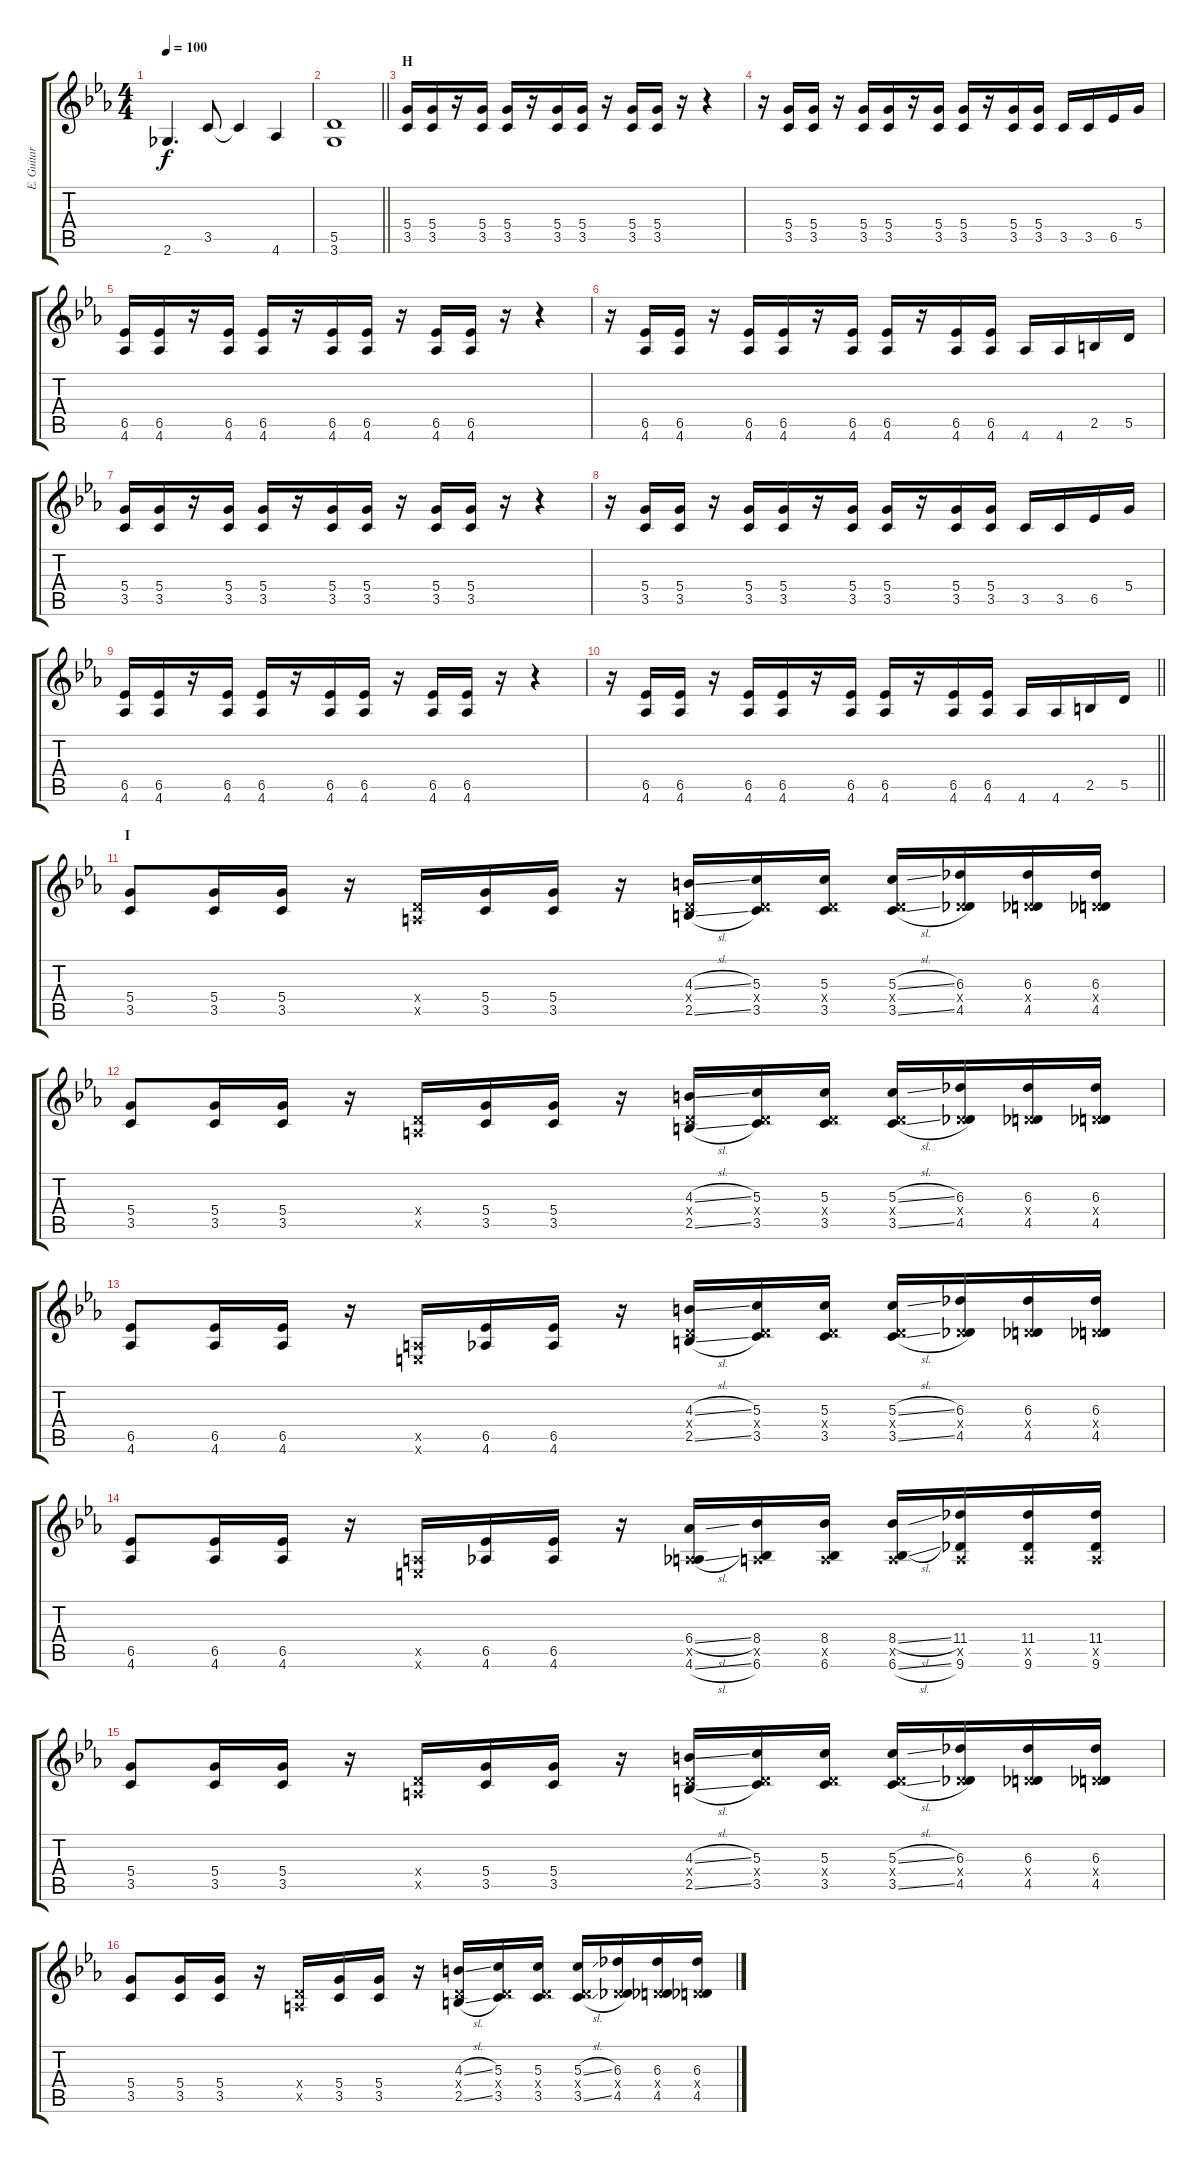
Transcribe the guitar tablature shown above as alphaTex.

\track ("E. Guitar I" "E. Guitar ") {instrument overdrivenguitar}
\staff {score tabs}
\tuning (E4 B3 G3 D3 A2 E2) {hide}
\ts (4 4)
\tempo 100
\clef g2
\ks eb
2.6.4{d dy f} 3.5.8 3.5{t}.4 4.6.4 |
\barLineRight lightlight
(5.5 3.6).1 |
\section ("" "H")
(5.4 3.5).16 (5.4 3.5).16 r.16 (5.4 3.5).16 (5.4 3.5).16 r.16 (5.4 3.5).16 (5.4 3.5).16 r.16 (5.4 3.5).16 (5.4 3.5).16 r.16 r.4 |
r.16 (5.4 3.5).16 (5.4 3.5).16 r.16 (5.4 3.5).16 (5.4 3.5).16 r.16 (5.4 3.5).16 (5.4 3.5).16 r.16 (5.4 3.5).16 (5.4 3.5).16 3.5.16 3.5.16 6.5.16 5.4.16 |
(6.5 4.6).16 (6.5 4.6).16 r.16 (6.5 4.6).16 (6.5 4.6).16 r.16 (6.5 4.6).16 (6.5 4.6).16 r.16 (6.5 4.6).16 (6.5 4.6).16 r.16 r.4 |
r.16 (6.5 4.6).16 (6.5 4.6).16 r.16 (6.5 4.6).16 (6.5 4.6).16 r.16 (6.5 4.6).16 (6.5 4.6).16 r.16 (6.5 4.6).16 (6.5 4.6).16 4.6.16 4.6.16 2.5.16 5.5.16 |
(5.4 3.5).16 (5.4 3.5).16 r.16 (5.4 3.5).16 (5.4 3.5).16 r.16 (5.4 3.5).16 (5.4 3.5).16 r.16 (5.4 3.5).16 (5.4 3.5).16 r.16 r.4 |
r.16 (5.4 3.5).16 (5.4 3.5).16 r.16 (5.4 3.5).16 (5.4 3.5).16 r.16 (5.4 3.5).16 (5.4 3.5).16 r.16 (5.4 3.5).16 (5.4 3.5).16 3.5.16 3.5.16 6.5.16 5.4.16 |
(6.5 4.6).16 (6.5 4.6).16 r.16 (6.5 4.6).16 (6.5 4.6).16 r.16 (6.5 4.6).16 (6.5 4.6).16 r.16 (6.5 4.6).16 (6.5 4.6).16 r.16 r.4 |
\barLineRight lightlight
r.16 (6.5 4.6).16 (6.5 4.6).16 r.16 (6.5 4.6).16 (6.5 4.6).16 r.16 (6.5 4.6).16 (6.5 4.6).16 r.16 (6.5 4.6).16 (6.5 4.6).16 4.6.16 4.6.16 2.5.16 5.5.16 |
\section ("" "I")
(5.4 3.5).8 (5.4 3.5).16 (5.4 3.5).16 r.16 (0.4{x} 0.5{x}).16 (5.4 3.5).16 (5.4 3.5).16 r.16 (4.3{sl} 0.4{x} 2.5{sl}).16 (5.3 0.4{x} 3.5).16 (5.3 0.4{x} 3.5).16 (5.3{sl} 0.4{x} 3.5{sl}).16 (6.3 0.4{x} 4.5).16 (6.3 0.4{x} 4.5).16 (6.3 0.4{x} 4.5).16 |
(5.4 3.5).8 (5.4 3.5).16 (5.4 3.5).16 r.16 (0.4{x} 0.5{x}).16 (5.4 3.5).16 (5.4 3.5).16 r.16 (4.3{sl} 0.4{x} 2.5{sl}).16 (5.3 0.4{x} 3.5).16 (5.3 0.4{x} 3.5).16 (5.3{sl} 0.4{x} 3.5{sl}).16 (6.3 0.4{x} 4.5).16 (6.3 0.4{x} 4.5).16 (6.3 0.4{x} 4.5).16 |
(6.5 4.6).8 (6.5 4.6).16 (6.5 4.6).16 r.16 (0.5{x} 0.6{x}).16 (6.5 4.6).16 (6.5 4.6).16 r.16 (4.3{sl} 0.4{x} 2.5{sl}).16 (5.3 0.4{x} 3.5).16 (5.3 0.4{x} 3.5).16 (5.3{sl} 0.4{x} 3.5{sl}).16 (6.3 0.4{x} 4.5).16 (6.3 0.4{x} 4.5).16 (6.3 0.4{x} 4.5).16 |
(6.5 4.6).8 (6.5 4.6).16 (6.5 4.6).16 r.16 (0.5{x} 0.6{x}).16 (6.5 4.6).16 (6.5 4.6).16 r.16 (6.4{sl} 0.5{x} 4.6{sl}).16 (8.4 0.5{x} 6.6).16 (8.4 0.5{x} 6.6).16 (8.4{sl} 0.5{x} 6.6{sl}).16 (11.4 0.5{x} 9.6).16 (11.4 0.5{x} 9.6).16 (11.4 0.5{x} 9.6).16 |
(5.4 3.5).8 (5.4 3.5).16 (5.4 3.5).16 r.16 (0.4{x} 0.5{x}).16 (5.4 3.5).16 (5.4 3.5).16 r.16 (4.3{sl} 0.4{x} 2.5{sl}).16 (5.3 0.4{x} 3.5).16 (5.3 0.4{x} 3.5).16 (5.3{sl} 0.4{x} 3.5{sl}).16 (6.3 0.4{x} 4.5).16 (6.3 0.4{x} 4.5).16 (6.3 0.4{x} 4.5).16 |
(5.4 3.5).8 (5.4 3.5).16 (5.4 3.5).16 r.16 (0.4{x} 0.5{x}).16 (5.4 3.5).16 (5.4 3.5).16 r.16 (4.3{sl} 0.4{x} 2.5{sl}).16 (5.3 0.4{x} 3.5).16 (5.3 0.4{x} 3.5).16 (5.3{sl} 0.4{x} 3.5{sl}).16 (6.3 0.4{x} 4.5).16 (6.3 0.4{x} 4.5).16 (6.3 0.4{x} 4.5).16
